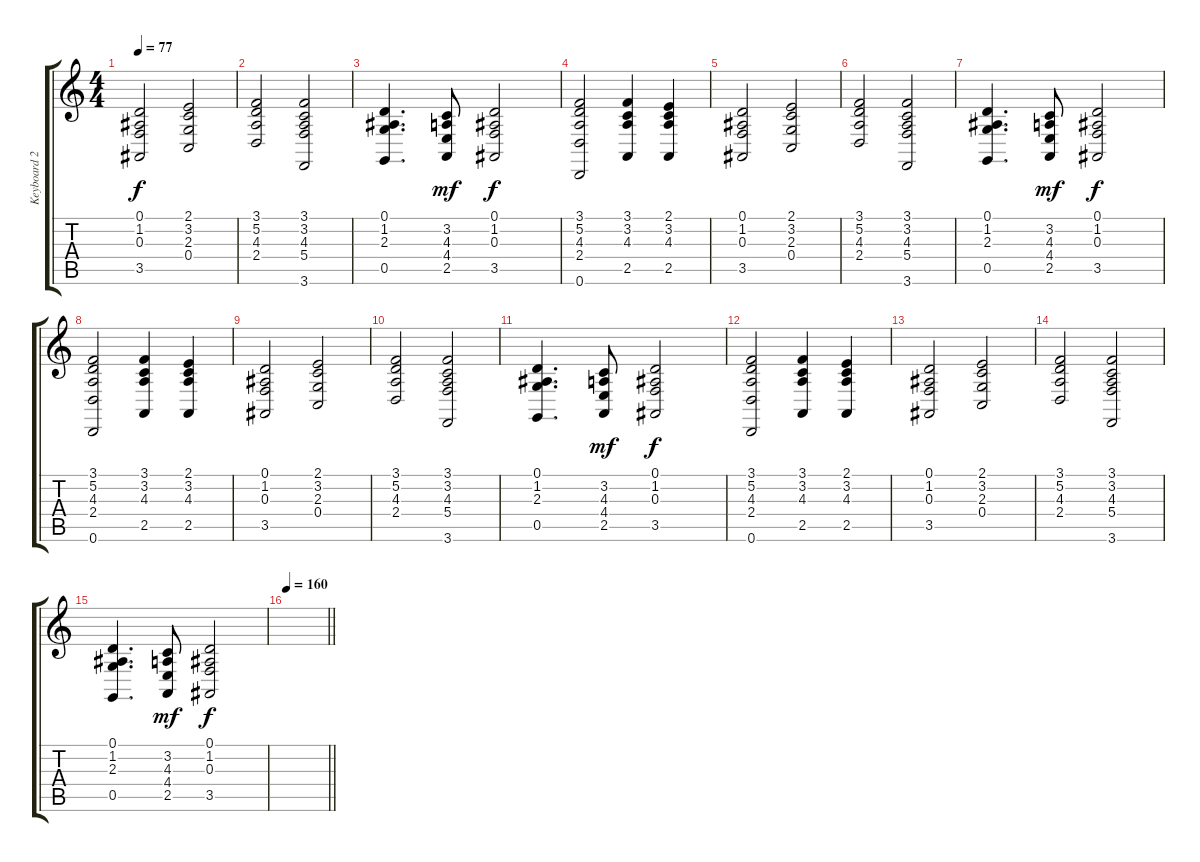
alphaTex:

\track ("Keyboard 2" "Keyboard 2") {instrument stringensemble1}
\staff {score tabs}
\tuning (D4 A3 F3 C3 G2 D2) {hide}
\ts (4 4)
\tempo 77
\clef g2
\ks c
(0.1 1.2 0.3 3.5).2{dy f} (2.1 3.2 2.3 0.4).2 |
(3.1 5.2 4.3 2.4).2 (3.1 3.2 4.3 5.4 3.6).2 |
(0.1 1.2 2.3 0.5).4{d} (3.2 4.3 4.4 2.5).8{dy mf} (0.1 1.2 0.3 3.5).2{dy f} |
(3.1 5.2 4.3 2.4 0.6).2{volume 14} (3.1 3.2 4.3 2.5).4 (2.1 3.2 4.3 2.5).4 |
(0.1 1.2 0.3 3.5).2 (2.1 3.2 2.3 0.4).2 |
(3.1 5.2 4.3 2.4).2 (3.1 3.2 4.3 5.4 3.6).2 |
(0.1 1.2 2.3 0.5).4{d} (3.2 4.3 4.4 2.5).8{dy mf} (0.1 1.2 0.3 3.5).2{dy f} |
(3.1 5.2 4.3 2.4 0.6).2{volume 14} (3.1 3.2 4.3 2.5).4 (2.1 3.2 4.3 2.5).4 |
(0.1 1.2 0.3 3.5).2 (2.1 3.2 2.3 0.4).2 |
(3.1 5.2 4.3 2.4).2 (3.1 3.2 4.3 5.4 3.6).2 |
(0.1 1.2 2.3 0.5).4{d} (3.2 4.3 4.4 2.5).8{dy mf} (0.1 1.2 0.3 3.5).2{dy f} |
(3.1 5.2 4.3 2.4 0.6).2{volume 14} (3.1 3.2 4.3 2.5).4 (2.1 3.2 4.3 2.5).4 |
(0.1 1.2 0.3 3.5).2 (2.1 3.2 2.3 0.4).2 |
(3.1 5.2 4.3 2.4).2 (3.1 3.2 4.3 5.4 3.6).2 |
(0.1 1.2 2.3 0.5).4{d} (3.2 4.3 4.4 2.5).8{dy mf} (0.1 1.2 0.3 3.5).2{dy f} |
\tempo 160
\barLineRight lightlight
